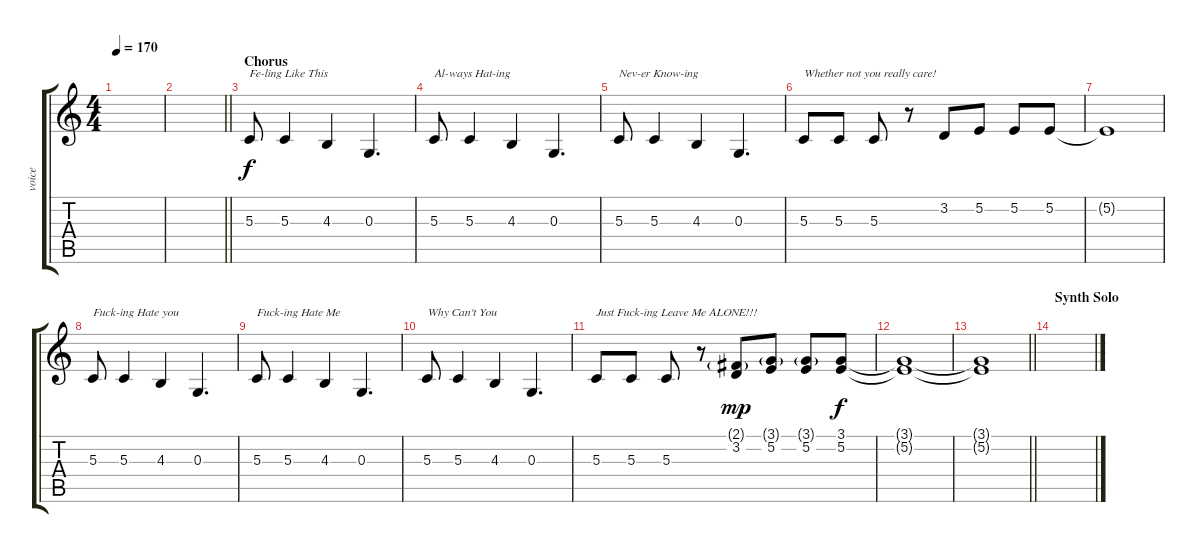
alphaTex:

\track ("voice" "voice") {instrument tenorsax}
\staff {score tabs}
\tuning (E4 B3 G3 D3 A2 E2) {hide}
\ts (4 4)
\tempo 170
\clef g2
\ks c
|
\barLineRight lightlight
|
\section ("" "Chorus")
5.3.8{txt "Fe-ling Like This"} 5.3.4 4.3.4 0.3.4{d} |
5.3.8{txt "Al-ways Hat-ing"} 5.3.4 4.3.4 0.3.4{d} |
5.3.8{txt "Nev-er Know-ing"} 5.3.4 4.3.4 0.3.4{d} |
5.3.8{txt "Whether not you really care!"} 5.3.8 5.3.8 r.8 3.2.8 5.2.8 5.2.8 5.2.8 |
5.2{t}.1 |
5.3.8{txt "Fuck-ing Hate you"} 5.3.4 4.3.4 0.3.4{d} |
5.3.8{txt "Fuck-ing Hate Me"} 5.3.4 4.3.4 0.3.4{d} |
5.3.8{txt "Why Can't You"} 5.3.4 4.3.4 0.3.4{d} |
5.3.8{txt "Just Fuck-ing Leave Me ALONE!!!"} 5.3.8 5.3.8 r.8 (2.1{g} 3.2).8{dy mp} (3.1{g} 5.2).8 (3.1{g} 5.2).8 (3.1 5.2).8{dy f} |
(3.1{t} 5.2{t}).1 |
\barLineRight lightlight
(3.1{t} 5.2{t}).1 |
\section ("" "Synth Solo")
